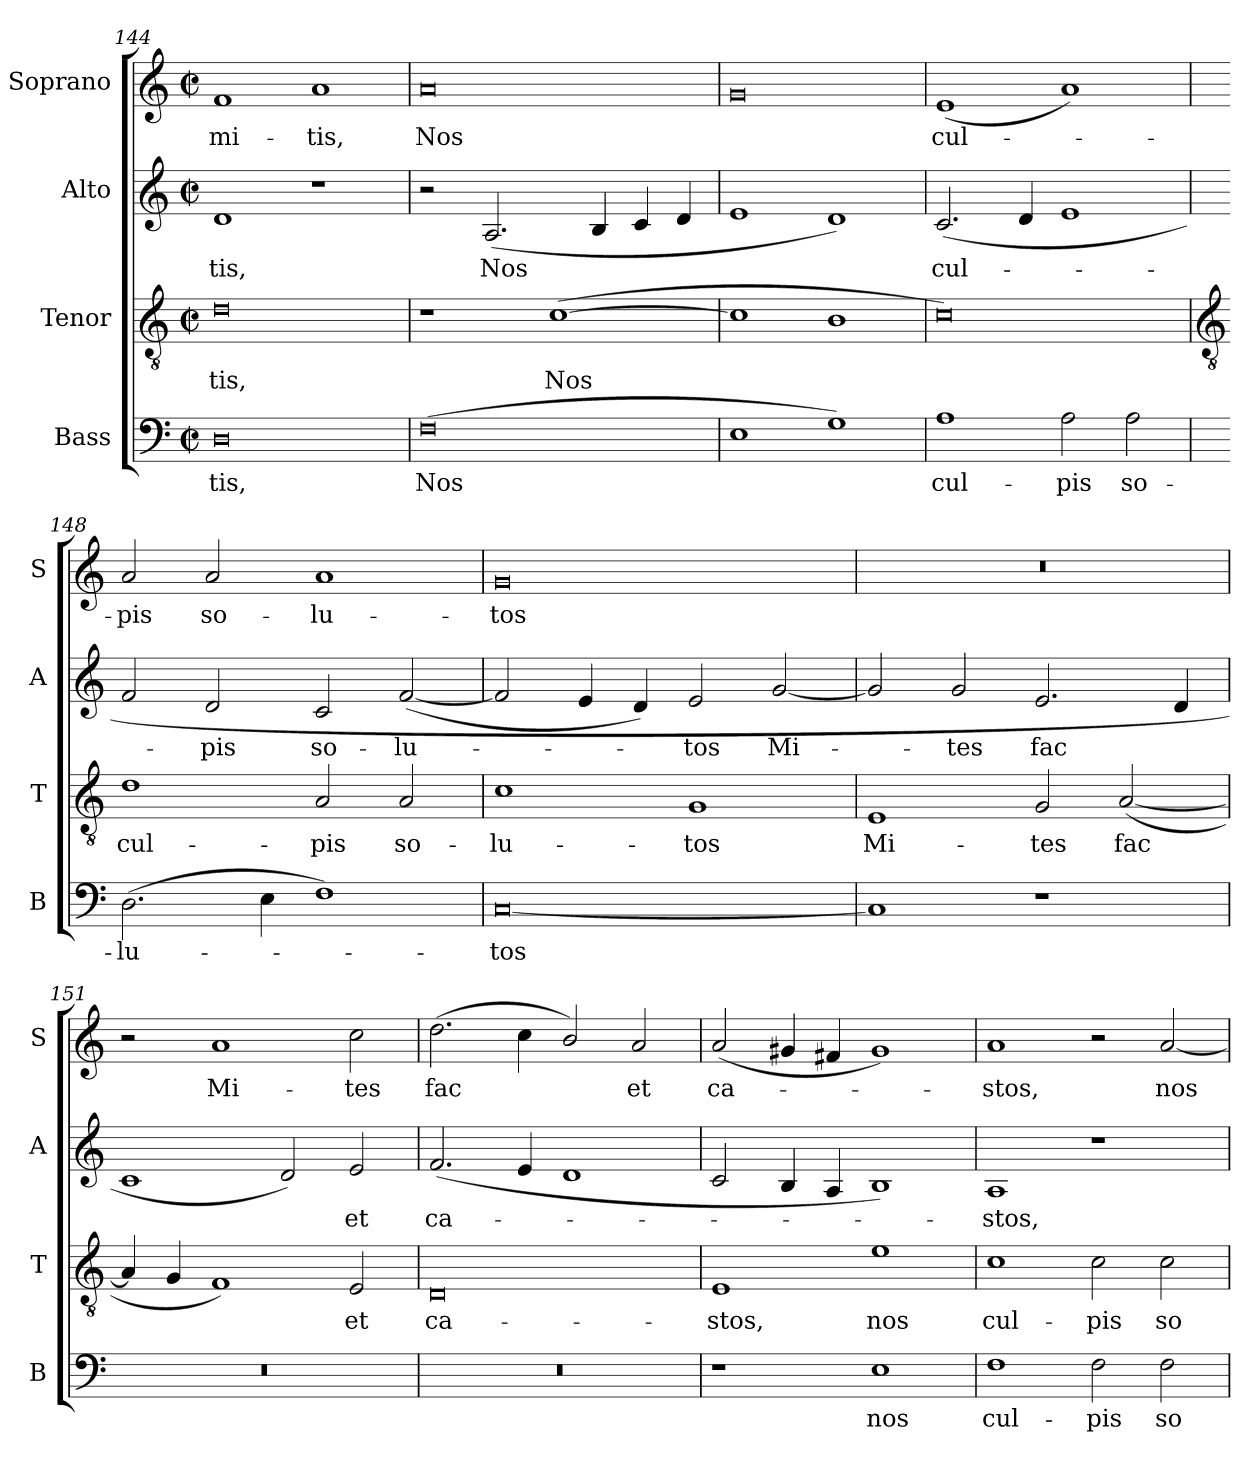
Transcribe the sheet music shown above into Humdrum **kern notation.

**kern	**text	**kern	**text	**kern	**text	**kern	**text
*part4	*part4	*part3	*part3	*part2	*part2	*part1	*part1
*staff4	*staff4	*staff3	*staff3	*staff2	*staff2	*staff1	*staff1
*I"Bass	*	*I"Tenor	*	*I"Alto	*	*I"Soprano	*
*I'B	*	*I'T	*	*I'A	*	*I'S	*
*clefF4	*	*clefGv2	*	*clefG2	*	*clefG2	*
*k[]	*	*k[]	*	*k[]	*	*k[]	*
*C:	*	*C:	*	*C:	*	*C:	*
*M4/2	*	*M4/2	*	*M4/2	*	*M4/2	*
*met(c|)	*	*met(c|)	*	*met(c|)	*	*met(c|)	*
=144	=144	=144	=144	=144	=144	=144	=144
!	!LO:LY:b	!	!LO:LY:b	!	!LO:LY:b	!	!LO:LY:b
0D	-tis,	0d	tis,	1d	-tis,	1f	mi-
!	!	!	!	!	!	!	!LO:LY:b
.	.	.	.	1r	.	1a	-tis,
=145	=145	=145	=145	=145	=145	=145	=145
!	!LO:LY:b	!	!	!	!	!	!LO:LY:b
(>0F	Nos	1r	.	2r	.	0a	Nos
!	!	!	!	!	!LO:LY:b	!	!
.	.	.	.	(<2.A	Nos	.	.
!	!	!	!LO:LY:b	!	!	!	!
.	.	(>[1c	Nos	.	.	.	.
.	.	.	.	4B	.	.	.
.	.	.	.	4c	.	.	.
.	.	.	.	4d	.	.	.
=146	=146	=146	=146	=146	=146	=146	=146
1E	.	1c]	.	1e	.	0g	.
1G)	.	1B	.	1d)	.	.	.
=147	=147	=147	=147	=147	=147	=147	=147
!	!LO:LY:b	!	!	!	!LO:LY:b	!	!LO:LY:b
1A	cul-	0c)	.	(<2.c	cul-	(<1e	cul-
.	.	.	.	4d	.	.	.
!	!LO:LY:b	!	!	!	!	!	!
2A	-pis	.	.	1e	.	1a)	.
!	!LO:LY:b	!	!	!	!	!	!
2A	so-	.	.	.	.	.	.
!!LO:LB:g=z
=148	=148	=148	=148	=148	=148	=148	=148
*	*	*clefGv2	*	*	*	*	*
!	!LO:LY:b	!	!LO:LY:b	!	!	!	!LO:LY:b
(>2.D	-lu-	1d	cul-	2f	.	2a	pis
!	!	!	!	!	!LO:LY:b	!	!LO:LY:b
.	.	.	.	2d	pis	2a	so-
4E	.	.	.	.	.	.	.
!	!	!	!LO:LY:b	!	!LO:LY:b	!	!LO:LY:b
1F)	.	2A	-pis	2c	so-	1a	-lu-
!	!	!	!LO:LY:b	!	!LO:LY:b	!	!
.	.	2A	so-	(<[2f	-lu-	.	.
=149	=149	=149	=149	=149	=149	=149	=149
!	!LO:LY:b	!	!LO:LY:b	!	!	!	!LO:LY:b
[0C	tos	1c	-lu-	2f]	.	0g	-tos
.	.	.	.	4e	.	.	.
.	.	.	.	4d)	.	.	.
!	!	!	!LO:LY:b	!	!LO:LY:b	!	!
.	.	1G	-tos	2e	tos	.	.
!	!	!	!	!	!LO:LY:b	!	!
.	.	.	.	[2g	Mi-	.	.
=150	=150	=150	=150	=150	=150	=150	=150
!	!	!	!LO:LY:b	!	!	!	!
1C]	.	1E	Mi-	2g]	.	0r	.
!	!	!	!	!	!LO:LY:b	!	!
.	.	.	.	2g	tes	.	.
!	!	!	!LO:LY:b	!	!LO:LY:b	!	!
1r	.	2G	-tes	2.e	fac	.	.
!	!	!	!LO:LY:b	!	!	!	!
.	.	(<[2A	fac	.	.	.	.
.	.	.	.	4d	.	.	.
=151	=151	=151	=151	=151	=151	=151	=151
0r	.	4A]	.	1c	.	2r	.
.	.	4G	.	.	.	.	.
!	!	!	!	!	!	!	!LO:LY:b
.	.	1F)	.	.	.	1a	Mi-
.	.	.	.	2d)	.	.	.
!	!	!	!LO:LY:b	!	!LO:LY:b	!	!LO:LY:b
.	.	2E	et	2e	et	2cc	-tes
=152	=152	=152	=152	=152	=152	=152	=152
!	!	!	!LO:LY:b	!	!LO:LY:b	!	!LO:LY:b
0r	.	0D	ca-	(<2.f	ca-	(>2.dd	fac
.	.	.	.	4e	.	4cc	.
.	.	.	.	1d	.	2b/)	.
!	!	!	!	!	!	!	!LO:LY:b
.	.	.	.	.	.	2a	et
=153	=153	=153	=153	=153	=153	=153	=153
!	!	!	!LO:LY:b	!	!	!	!LO:LY:b
1r	.	1E	-stos,	2c	.	(<2a	ca-
.	.	.	.	4B	.	4g#X	.
.	.	.	.	4A	.	4f#X	.
!	!LO:LY:b	!	!LO:LY:b	!	!	!	!
1E	nos	1e	nos	1B)	.	1g#)	.
=154	=154	=154	=154	=154	=154	=154	=154
!	!LO:LY:b	!	!LO:LY:b	!	!LO:LY:b	!	!LO:LY:b
1F	cul-	1c	cul-	1A	stos,	1a	stos,
!	!LO:LY:b	!	!LO:LY:b	!	!	!	!
2F	-pis	2c	-pis	1r	.	2r	.
!	!LO:LY:b	!	!LO:LY:b	!	!	!	!LO:LY:b
2F	so-	2c	so-	.	.	[2a	nos
=	=	=	=	=	=	=	=
*-	*-	*-	*-	*-	*-	*-	*-
